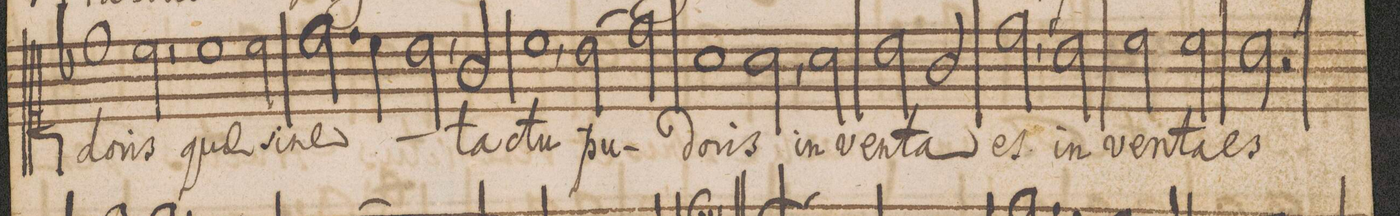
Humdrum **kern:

**kern	**text
*I"Canto.	*
*clefC1	*
*k[b-]	*
*met(C|)	*
*M2/1	*
1dd\	-do-
=16-	=16-
2cc,\	-ris
1cc\	quae
2cc\	si-
=17-	=17-
2.dd\	-ne
4cc\	.
2b-,\	.
2g/	ta-
=18-	=18-
1cc\,	-ctu
(2b-\	pu-
2dd\)	.
=19-	=19-
1a\	-do-
2a,\	-ris
2a\	in-
=20-	=20-
2b-\	-ven-
2g/	-ta
2dd,\	es
2b-\	in-
=21-	=21-
2cc\	-ven-
2cc\	-ta
2b-\	es
2r	.
=22-	=22-
*-	*-
